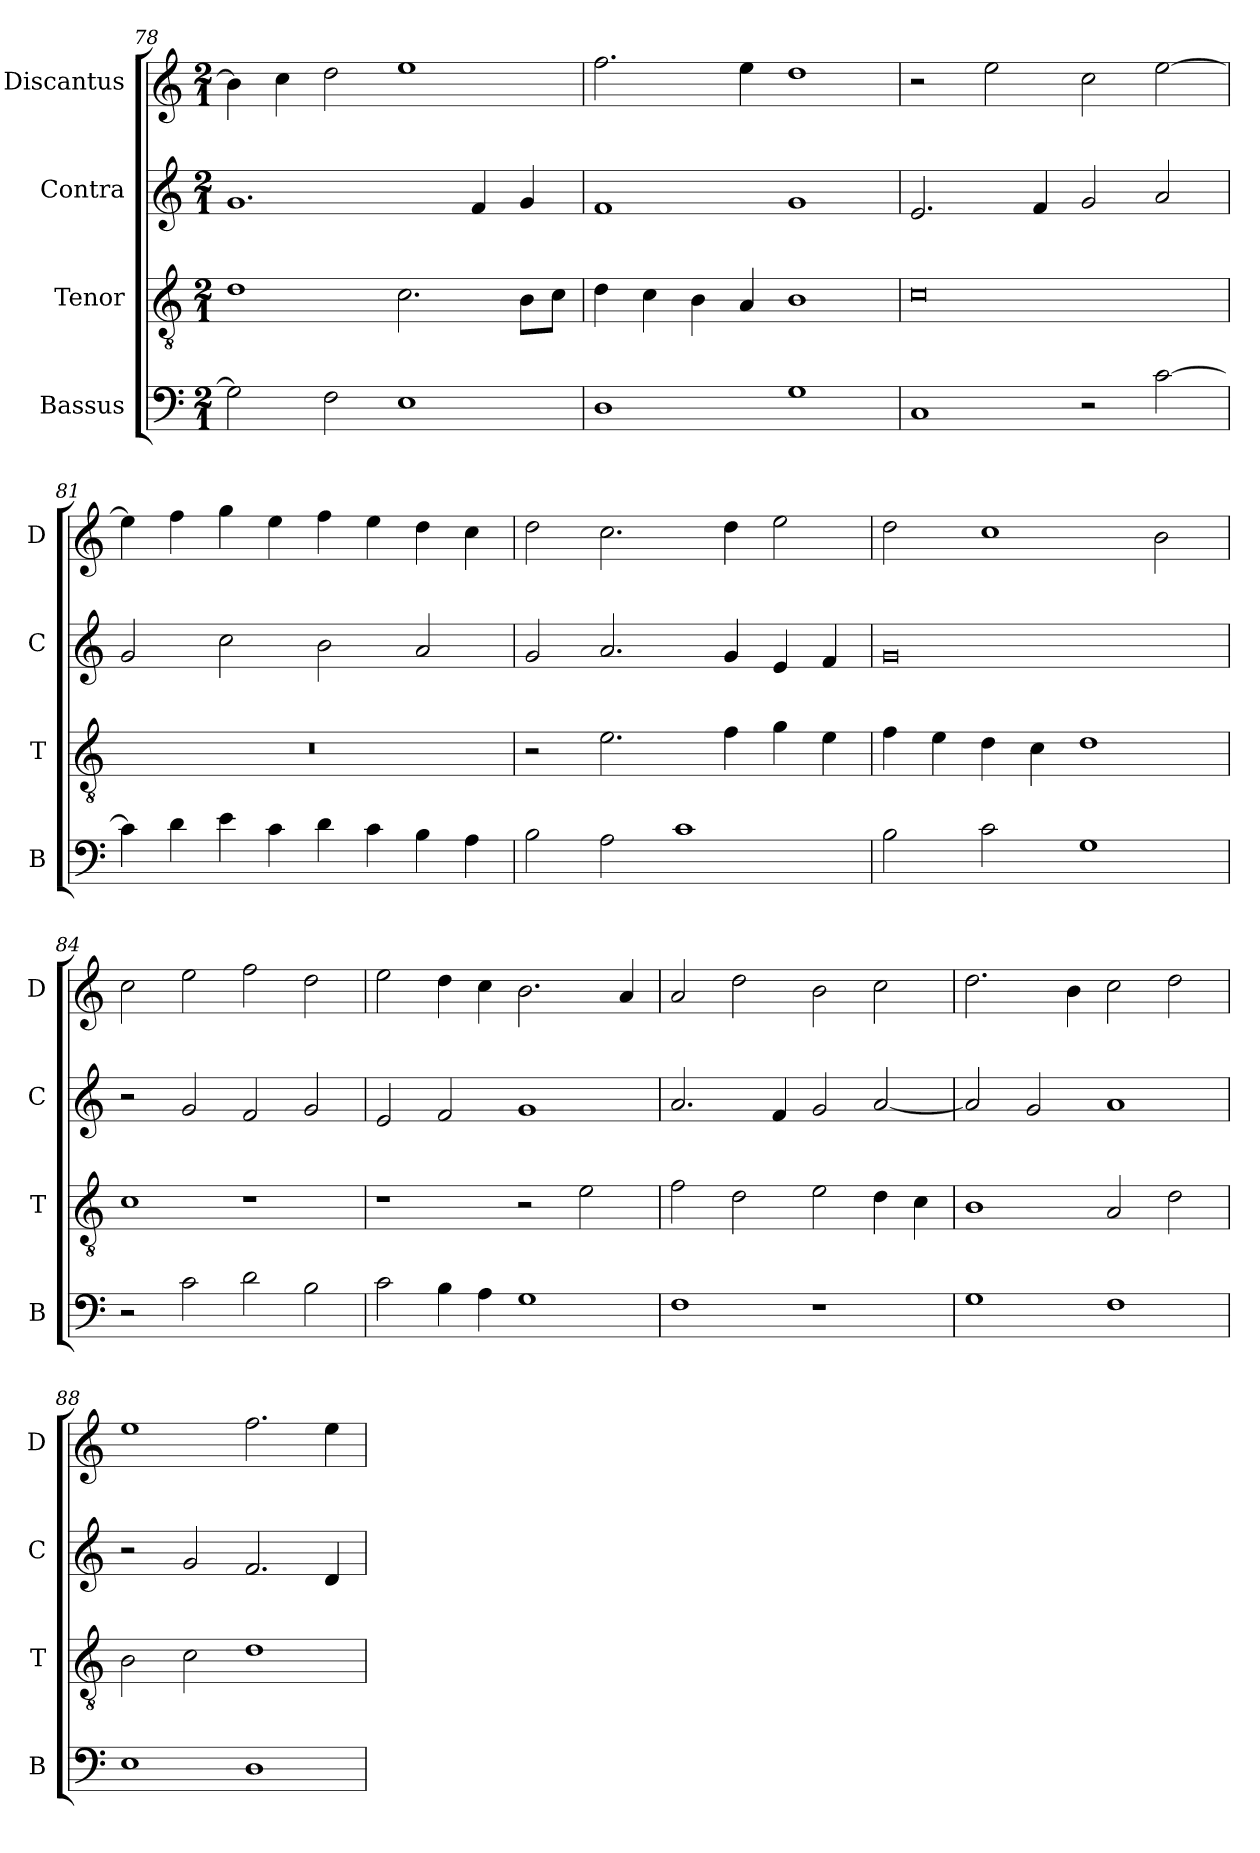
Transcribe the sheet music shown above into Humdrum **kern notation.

**kern	**kern	**kern	**kern
*part4	*part3	*part2	*part1
*staff4	*staff3	*staff2	*staff1
*I"Bassus	*I"Tenor	*I"Contra	*I"Discantus
*I'B	*I'T	*I'C	*I'D
*clefF4	*clefGv2	*clefG2	*clefG2
*k[]	*k[]	*k[]	*k[]
*M2/1	*M2/1	*M2/1	*M2/1
=78	=78	=78	=78
2G\]	1d	1.g	4b\]
.	.	.	4cc\
2F\	.	.	2dd\
1E	2.c\	.	1ee
.	.	4f/	.
.	8B\L	4g/	.
.	8c\J	.	.
=79	=79	=79	=79
1D	4d\	1f	2.ff\
.	4c\	.	.
.	4B\	.	.
.	4A/	.	4ee\
1G	1B	1g	1dd
=80	=80	=80	=80
1C	0c	2.e/	2r
.	.	.	2ee\
.	.	4f/	.
2r	.	2g/	2cc\
[2c\	.	2a/	[2ee\
=81	=81	=81	=81
4c\]	0r	2g/	4ee\]
4d\	.	.	4ff\
4e\	.	2cc\	4gg\
4c\	.	.	4ee\
4d\	.	2b\	4ff\
4c\	.	.	4ee\
4B\	.	2a/	4dd\
4A\	.	.	4cc\
=82	=82	=82	=82
2B\	2r	2g/	2dd\
2A\	2.e\	2.a/	2.cc\
1c	.	.	.
.	4f\	4g/	4dd\
.	4g\	4e/	2ee\
.	4e\	4f/	.
=83	=83	=83	=83
2B\	4f\	0g	2dd\
.	4e\	.	.
2c\	4d\	.	1cc
.	4c\	.	.
1G	1d	.	.
.	.	.	2b\
=84	=84	=84	=84
2r	1c	2r	2cc\
2c\	.	2g/	2ee\
2d\	1r	2f/	2ff\
2B\	.	2g/	2dd\
=85	=85	=85	=85
2c\	1r	2e/	2ee\
4B\	.	2f/	4dd\
4A\	.	.	4cc\
1G	2r	1g	2.b\
.	2e\	.	.
.	.	.	4a/
=86	=86	=86	=86
1F	2f\	2.a/	2a/
.	2d\	.	2dd\
.	.	4f/	.
1r	2e\	2g/	2b\
.	4d\	[2a/	2cc\
.	4c\	.	.
=87	=87	=87	=87
1G	1B	2a/]	2.dd\
.	.	2g/	.
.	.	.	4b\
1F	2A/	1a	2cc\
.	2d\	.	2dd\
=88	=88	=88	=88
1E	2B\	2r	1ee
.	2c\	2g/	.
1D	1d	2.f/	2.ff\
.	.	4d/	4ee\
=	=	=	=
*-	*-	*-	*-
